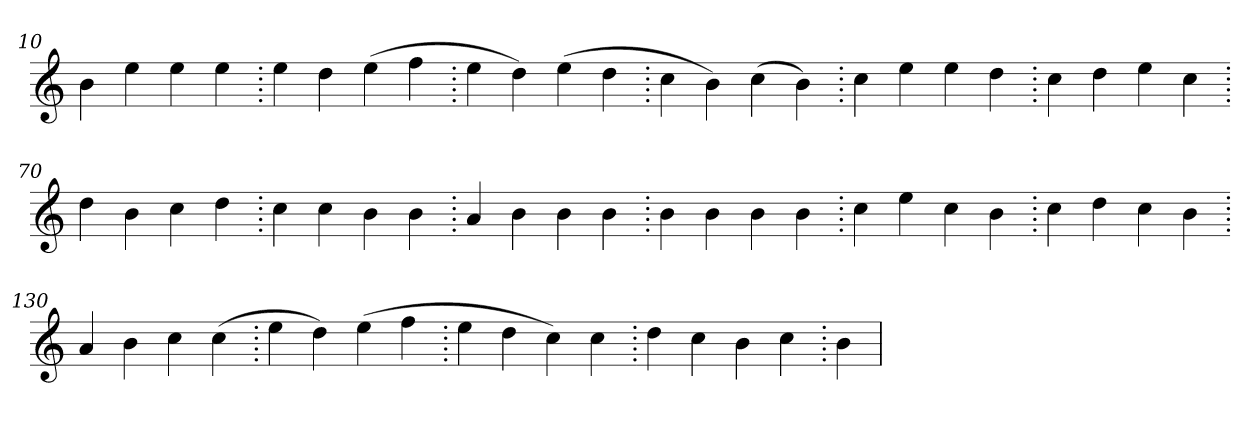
**kern
*part1
*staff1
*clefG2
=10.
4b
4ee
4ee
4ee
=20.
4ee
4dd
(>4ee
4ff
=30.
4ee
4dd)
(>4ee
4dd
=40.
4cc
4b)
(>4cc
4b)
=50.
4cc
4ee
4ee
4dd
=60.
4cc
4dd
4ee
4cc
=70.
4dd
4b
4cc
4dd
=80.
4cc
4cc
4b
4b
=90.
4a
4b
4b
4b
=100.
4b
4b
4b
4b
=110.
4cc
4ee
4cc
4b
=120.
4cc
4dd
4cc
4b
=130.
4a
4b
4cc
(>4cc
=140.
4ee
4dd)
(>4ee
4ff
=150.
4ee
4dd
4cc)
4cc
=160.
4dd
4cc
4b
4cc
=170.
4b
=
*-
